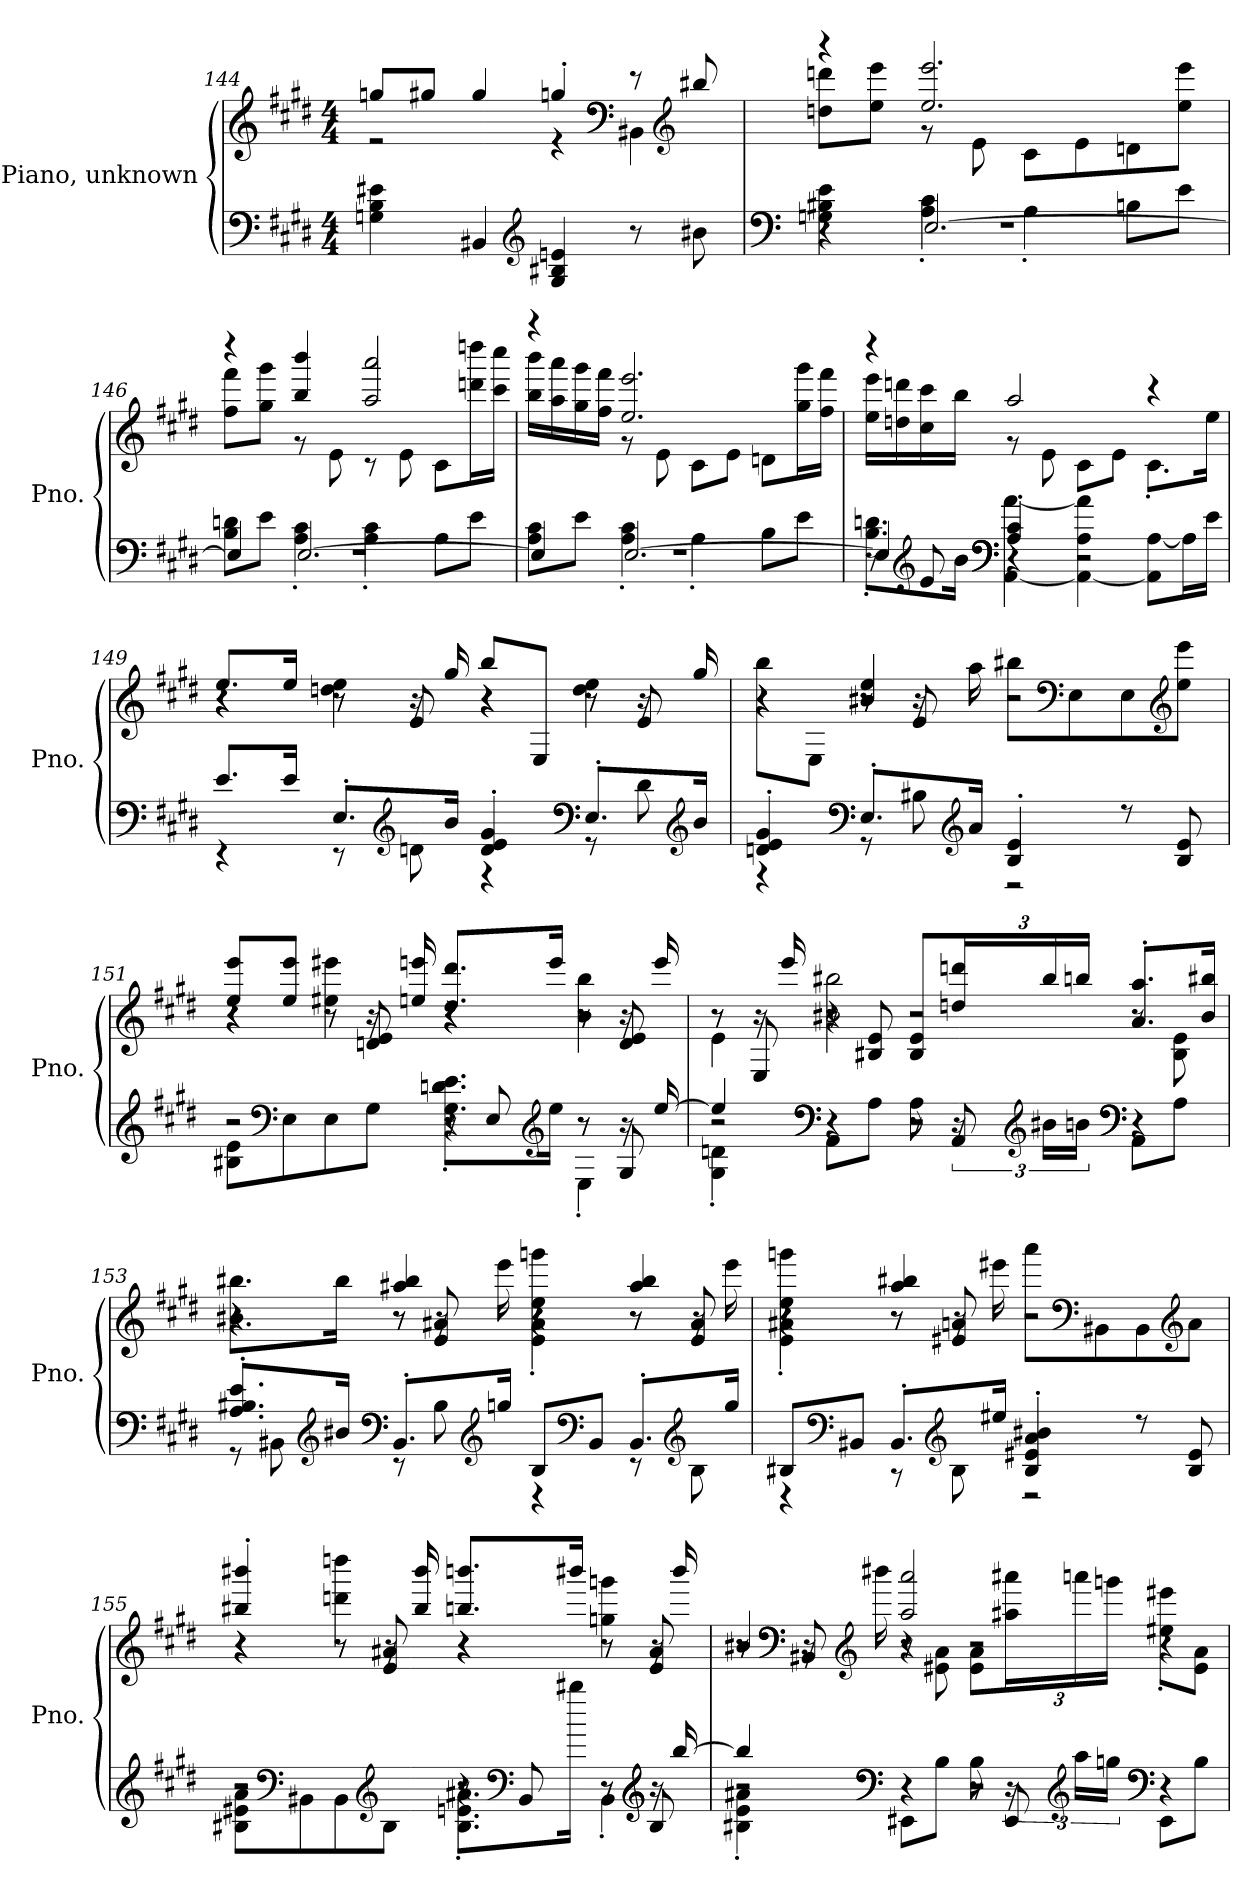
**kern	**kern
*part1	*part1
*staff2	*staff1
*I"Piano, unknown	*
*I'Pno.	*
!!LO:PB:g=z
*clefF4	*clefG2
*k[f#c#g#d#]	*k[f#c#g#d#]
*M4/4	*M4/4
=144	=144
*	*^
4Gn\ 4B\ 4e#X\	8ggn/L	2r
.	8gg#X/J	.
4BB#X/	4gg#/	.
*clefG2	*	*
4G/ 4B#X/ 4en/	4ggn'/	4r
*	*clefF4	*
8r	8r	4BB#X\
*	*clefG2	*
8b#X\	8bb#X/	.
=145	=145	=145
*clefF4	*	*
*^	*	*
*	*^	*	*
1r	4Gn\ 4B#X\ 4e\	4r	4r	8ddn\ 8dddn\L
.	.	.	.	8ee\ 8eee\J
.	4A\' 4c#\'	[2.E/	2.ee/ 2.eee/	8r
.	.	.	.	8e\
.	4A'\	.	.	8c#\L
.	.	.	.	8e\
.	8Bn\L	.	.	8dn\
.	8e\J	.	.	8ee\ 8eee\J
=146	=146	=146	=146	=146
1r	8B\ 8dn\L	4E/]	4r	8ff#\ 8fff#\L
.	8e\J	.	.	8gg#\ 8ggg#\J
.	4A\' 4c#\'	[2.E/	4bb/ 4bbb/	8r
.	.	.	.	8e\
.	4A\' 4c#\'	.	2aa/ 2aaa/	8r
.	.	.	.	8e\
.	8A\L	.	.	8c#\L
.	8e\J	.	.	16dddn\ 16ddddn\L
.	.	.	.	16ccc#\ 16cccc#\JJ
!!LO:LB:g=z	!!
=147	=147	=147	=147	=147
1r	8A\ 8c#\L	4E/]	4r	16bb\ 16bbb\LL
.	.	.	.	16aa\ 16aaa\
.	8e\J	.	.	16gg#\ 16ggg#\
.	.	.	.	16ff#\ 16fff#\JJ
.	4A\' 4c#\'	[2.E/	2.ee/ 2.eee/	8r
.	.	.	.	8e\
.	4A'\	.	.	8c#\L
.	.	.	.	8e\J
.	8B\L	.	.	8dn\L
.	8e\J	.	.	16gg#\ 16ggg#\L
.	.	.	.	16ff#\ 16fff#\JJ
=148	=148	=148	=148	=148
8r	8.B\' 8.dn\'L	4E/]	4r	16ee\ 16eee\LL
.	.	.	.	16ddn\ 16dddn\
*clefG2	*	*	*	*
8e/	.	.	.	16cc#\ 16ccc#\
.	16b\Jk	.	.	16bb\JJ
*clefF4	*	*	*	*
4A/' 4c#/'	[4AA\ [4a\	4r	2aa/	8r
.	.	.	.	8e\
2r	4AA\_ 4A\ 4a\]	2r	.	8c#\L
.	.	.	.	8e\J
.	8AA\] [8A\L	.	4r	8.c#'\L
.	16A\L]	.	.	.
.	16e\JJ	.	.	16ee\Jk
*	*v	*v	*	*
!!LO:LB:g=z
=149	=149	=149	=149
*	*	*	*^
8.e/L	4r	8.ee/L	4r	4r
16e/Jk	.	16ee/Jk	.	.
8.E'/L	8r	8r	4ddn\ 4ee\	8r
*clefG2	*	*	*	*
.	8dn\	16r	.	8e/
16b/Jk	.	16gg#/	.	.
4d/' 4e/' 4g#/'	4r	8bb/L	4r	4r
.	.	8E/J	.	.
*clefF4	*	*	*	*
8.E'/L	8r	8r	4dd\ 4ee\	8r
.	8d\	16r	.	8e/
*clefG2	*	*	*	*
16b/Jk	.	16gg#/	.	.
=150	=150	=150	=150	=150
4dn/' 4e/' 4g#/'	4r	4r	8bb\L	4r
.	.	.	8E\J	.
*clefF4	*	*	*	*
8.E'/L	8r	4b#X/ 4ee/	8r	8r
.	8B#X\	.	16r	8e/
*clefG2	*	*	*	*
16a/Jk	.	.	16aa\	.
4B#/' 4e/'	2r	2r	8bb#X\L	2r
*	*	*clefF4	*	*
.	.	.	8E\	.
8r	.	.	8E\	.
*	*	*clefG2	*	*
8B#/ 8e/	.	.	8ee\ 8eee\J	.
!!LO:LB:g=z	!!	!!
=151	=151	=151	=151	=151
*	*^	*	*	*
2r	8B#X\ 8e\L	2r	8ee/ 8eee/L	4r	4r
*clefF4	*	*	*	*	*
.	8E\	.	8ee/ 8eee/J	.	.
.	8E\	.	8r	4ee#X\ 4eee#X\	8r
.	8G#\J	.	16r	.	8dn/ 8e/
.	.	.	16een/ 16eeen/	.	.
4r	8.G#\' 8.dn\' 8.e\'L	8r	8.dd#/ 8.ddd#/L	4r	4r
.	.	8E/	.	.	.
*clefG2	*	*	*	*	*
.	16ee\Jk	.	16eee/Jk	.	.
8r	4E'\	8r	8r	4b\ 4bb\	8r
16r	.	8G#/	16r	.	8d/ 8e/
[16ee/	.	.	16eee/	.	.
!!LO:LB:g=z	!!	!!
=152	=152	=152	=152	=152	=152
4ee/]	4G#\' 4dn\'	2r	8r	4e\	8r
.	.	.	16r	.	8E/
.	.	.	16eee/	.	.
*clefF4	*	*	*	*	*
4r	8AA\L	.	8r	2b#X\ 2bb#X\	4r
.	8A\J	.	8B#X/ 8e/	.	.
2r	8A\	8r	8B#/ 8e/L	.	2r
*	*	*	*Xbrackettup	*	*
.	24r	8AA/	24ddn/ 24dddn/L	.	.
*clefG2	*	*	*	*	*
.	24b#X\LL	.	24bb#/	.	.
.	24bn\JJ	.	24bbn/JJ	.	.
*clefF4	*	*	*	*	*
.	8AA\L	4r	8.a/' 8.aa/'L	8r	.
.	8A\J	.	.	8B#\ 8e\	.
.	.	.	16b#/ 16bb#X/Jk	.	.
*	*v	*v	*	*	*
!!LO:LB:g=z	!!	!!
=153	=153	=153	=153	=153
8.A/' 8.B#X/' 8.e/'L	8r	4r	8.b#X\ 8.bb#X\L	4r
.	8BB#X\	.	.	.
*clefG2	*	*	*	*
16b#X/Jk	.	.	16bb#\Jk	.
*clefF4	*	*	*	*
8.BB#'/L	8r	4aa#X/ 4bb#/	8r	8r
.	8B#\	.	16r	8e/ 8a#X/
*clefG2	*	*	*	*
16ggn/Jk	.	.	16eee\	.
8B#/L	4r	4r	4e\' 4a#\' 4ee\' 4gggn\'	4r
*clefF4	*	*	*	*
8BB#/J	.	.	.	.
8.BB#'/L	8r	4aa#/ 4bb#/	8r	8r
*clefG2	*	*	*	*
.	8B#\	.	16r	8e/ 8a#/
16gg/Jk	.	.	16eee\	.
!!LO:PB:g=z	!!	!!
=154	=154	=154	=154	=154
8B#X/L	4r	4r	4e\' 4a#X\' 4ee\' 4gggn\'	4r
*clefF4	*	*	*	*
8BB#X/J	.	.	.	.
8.BB#'/L	8r	4aa/ 4bb#X/	8r	8r
*clefG2	*	*	*	*
.	8B#\	.	16r	8e#X/ 8an/
16ee#X/Jk	.	.	16eee#X\	.
4B#/' 4e#X/' 4a/' 4b#X/'	2r	2r	8aaa\L	2r
*	*	*clefF4	*	*
.	.	.	8BB#X\	.
8r	.	.	8BB#\	.
*	*	*clefG2	*	*
8B#/ 8e#/	.	.	8a\J	.
!!LO:LB:g=z	!!	!!
=155	=155	=155	=155	=155
*	*^	*	*	*
2r	8B#X\ 8e#X\ 8a\L	2r	4bb#X/' 4bbb#X/'	4r	4r
*clefF4	*	*	*	*	*
.	8BB#X\	.	.	.	.
.	8BB#\	.	8r	4dddn\ 4ddddn\	8r
*clefG2	*	*	*	*	*
.	8B#\J	.	16r	.	8e/ 8a#X/
.	.	.	16bb#/ 16bbb#/	.	.
4r	8.B#\' 8.en\' 8.a#X\'L	8r	8.bbn/ 8.bbbn/L	4r	4r
*clefF4	*	*	*	*	*
.	.	8BB#/	.	.	.
.	16bb#X\Jk	.	16bbb#X/Jk	.	.
8r	4BB#'\	8r	8r	4ggn\ 4gggn\	8r
*clefG2	*	*	*	*	*
16r	.	8B#/	16r	.	8e/ 8a#/
[16bb#/	.	.	16bbb#/	.	.
!!LO:LB:g=z	!!	!!
=156	=156	=156	=156	=156	=156
4bb#/]	4B#X\' 4e\' 4a#X\'	2r	4b#X/	8r	8r
*	*	*	*clefF4	*	*
.	.	.	.	16r	8BB#X/
*	*	*	*clefG2	*	*
.	.	.	.	16bbb#X\	.
*clefF4	*	*	*	*	*
4r	8EE#X\L	.	2aa/ 2aaa/	8r	4r
.	8B#\J	.	.	8e#X\ 8a\	.
2r	8B#\	8r	.	8e#\ 8a\L	2r
.	24r	8EE#/	.	24aa#X\ 24aaa#X\L	.
*clefG2	*	*	*	*	*
.	24aa\LL	.	.	24aaan\	.
.	24ggn\JJ	.	.	24gggn\JJ	.
*clefF4	*	*	*	*	*
.	8EE#\L	4r	4r	8ee#X\' 8eee#X\'L	.
.	8B#\J	.	.	8e#\ 8a\J	.
*v	*v	*v	*	*	*
*	*v	*v	*v
=	=
*-	*-
